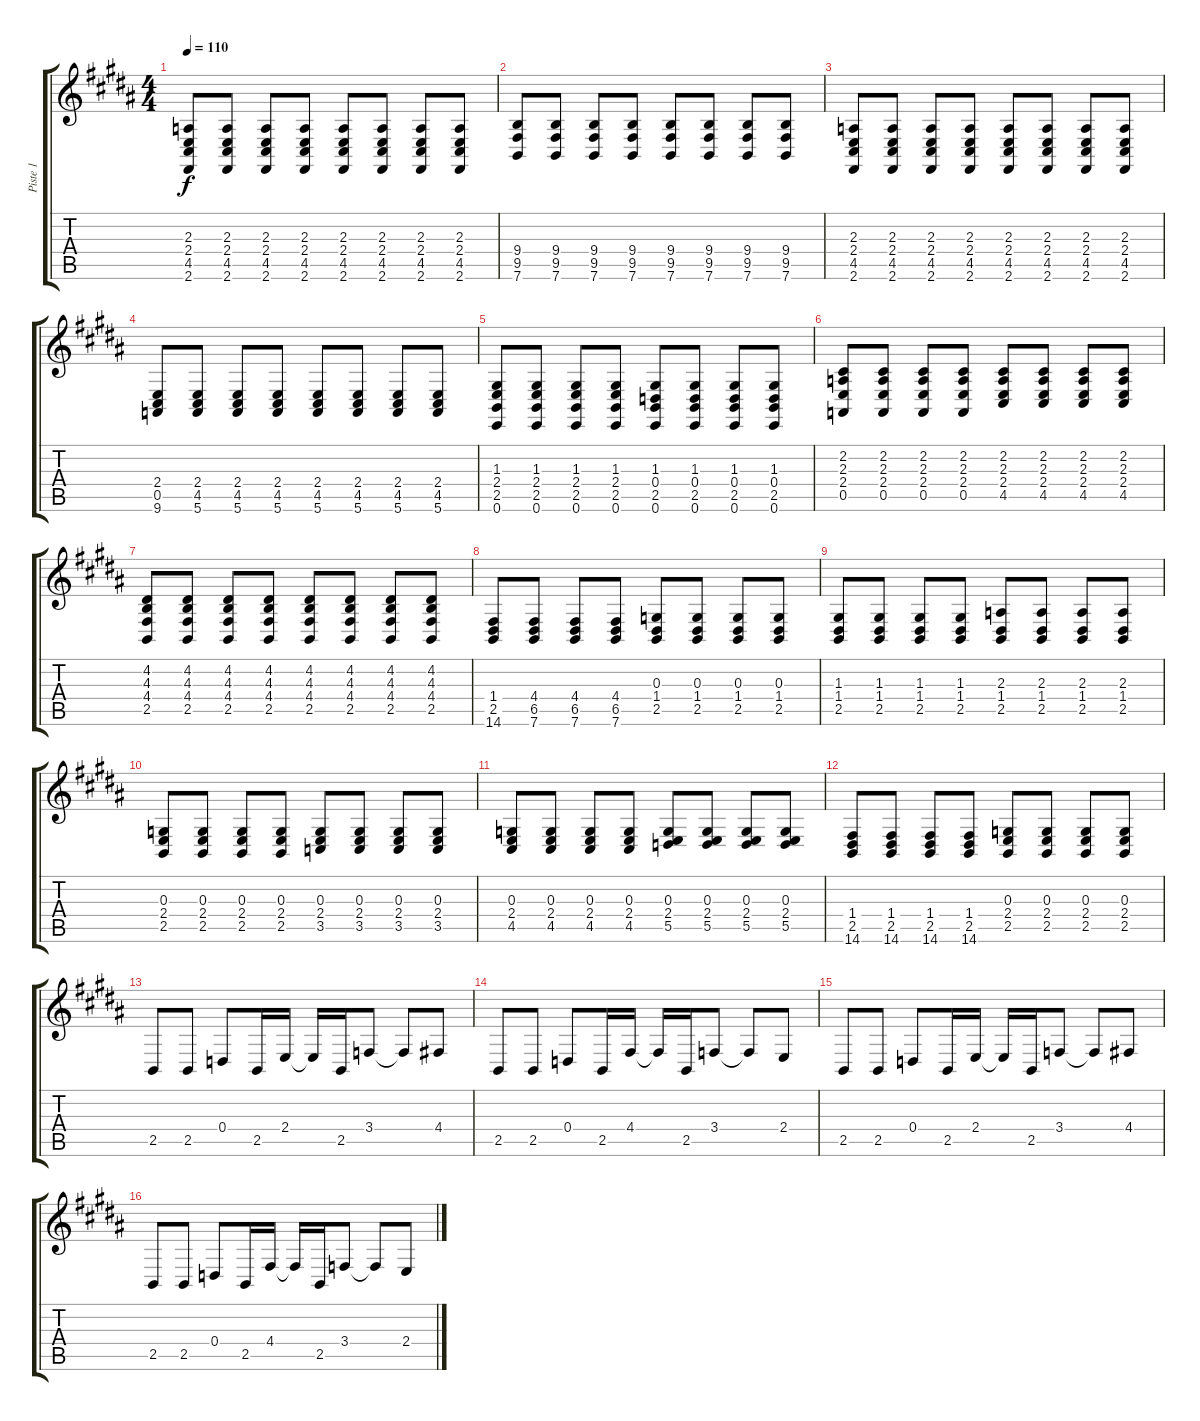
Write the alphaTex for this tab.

\track ("Piste 1" "Piste 1") {instrument brightacousticpiano}
\staff {score tabs}
\tuning (E4 B3 G3 D3 A2 E2) {hide}
\ts (4 4)
\tempo 110
\clef g2
\ks b
(2.3 2.4 4.5 2.6).8{dy f} (2.3 2.4 4.5 2.6).8 (2.3 2.4 4.5 2.6).8 (2.3 2.4 4.5 2.6).8 (2.3 2.4 4.5 2.6).8 (2.3 2.4 4.5 2.6).8 (2.3 2.4 4.5 2.6).8 (2.3 2.4 4.5 2.6).8 |
(9.4 9.5 7.6).8 (9.4 9.5 7.6).8 (9.4 9.5 7.6).8 (9.4 9.5 7.6).8 (9.4 9.5 7.6).8 (9.4 9.5 7.6).8 (9.4 9.5 7.6).8 (9.4 9.5 7.6).8 |
(2.3 2.4 4.5 2.6).8 (2.3 2.4 4.5 2.6).8 (2.3 2.4 4.5 2.6).8 (2.3 2.4 4.5 2.6).8 (2.3 2.4 4.5 2.6).8 (2.3 2.4 4.5 2.6).8 (2.3 2.4 4.5 2.6).8 (2.3 2.4 4.5 2.6).8 |
(2.4 0.5 9.6).8 (2.4 4.5 5.6).8 (2.4 4.5 5.6).8 (2.4 4.5 5.6).8 (2.4 4.5 5.6).8 (2.4 4.5 5.6).8 (2.4 4.5 5.6).8 (2.4 4.5 5.6).8 |
(1.3 2.4 2.5 0.6).8 (1.3 2.4 2.5 0.6).8 (1.3 2.4 2.5 0.6).8 (1.3 2.4 2.5 0.6).8 (1.3 0.4 2.5 0.6).8 (1.3 0.4 2.5 0.6).8 (1.3 0.4 2.5 0.6).8 (1.3 0.4 2.5 0.6).8 |
(2.2 2.3 2.4 0.5).8 (2.2 2.3 2.4 0.5).8 (2.2 2.3 2.4 0.5).8 (2.2 2.3 2.4 0.5).8 (2.2 2.3 2.4 4.5).8 (2.2 2.3 2.4 4.5).8 (2.2 2.3 2.4 4.5).8 (2.2 2.3 2.4 4.5).8 |
(4.2 4.3 4.4 2.5).8 (4.2 4.3 4.4 2.5).8 (4.2 4.3 4.4 2.5).8 (4.2 4.3 4.4 2.5).8 (4.2 4.3 4.4 2.5).8 (4.2 4.3 4.4 2.5).8 (4.2 4.3 4.4 2.5).8 (4.2 4.3 4.4 2.5).8 |
(1.4 2.5 14.6).8 (4.4 6.5 7.6).8 (4.4 6.5 7.6).8 (4.4 6.5 7.6).8 (0.3 1.4 2.5).8 (0.3 1.4 2.5).8 (0.3 1.4 2.5).8 (0.3 1.4 2.5).8 |
(1.3 1.4 2.5).8 (1.3 1.4 2.5).8 (1.3 1.4 2.5).8 (1.3 1.4 2.5).8 (2.3 1.4 2.5).8 (2.3 1.4 2.5).8 (2.3 1.4 2.5).8 (2.3 1.4 2.5).8 |
(0.3 2.4 2.5).8 (0.3 2.4 2.5).8 (0.3 2.4 2.5).8 (0.3 2.4 2.5).8 (0.3 2.4 3.5).8 (0.3 2.4 3.5).8 (0.3 2.4 3.5).8 (0.3 2.4 3.5).8 |
(0.3 2.4 4.5).8 (0.3 2.4 4.5).8 (0.3 2.4 4.5).8 (0.3 2.4 4.5).8 (0.3 2.4 5.5).8 (0.3 2.4 5.5).8 (0.3 2.4 5.5).8 (0.3 2.4 5.5).8 |
(1.4 2.5 14.6).8 (1.4 2.5 14.6).8 (1.4 2.5 14.6).8 (1.4 2.5 14.6).8 (0.3 2.4 2.5).8 (0.3 2.4 2.5).8 (0.3 2.4 2.5).8 (0.3 2.4 2.5).8 |
2.5.8 2.5.8 0.4.8 2.5.16 2.4.16 2.4{t}.16 2.5.16 3.4.8 3.4{t}.8 4.4.8 |
2.5.8 2.5.8 0.4.8 2.5.16 4.4.16 4.4{t}.16 2.5.16 3.4.8 3.4{t}.8 2.4.8 |
2.5.8 2.5.8 0.4.8 2.5.16 2.4.16 2.4{t}.16 2.5.16 3.4.8 3.4{t}.8 4.4.8 |
2.5.8 2.5.8 0.4.8 2.5.16 4.4.16 4.4{t}.16 2.5.16 3.4.8 3.4{t}.8 2.4.8
